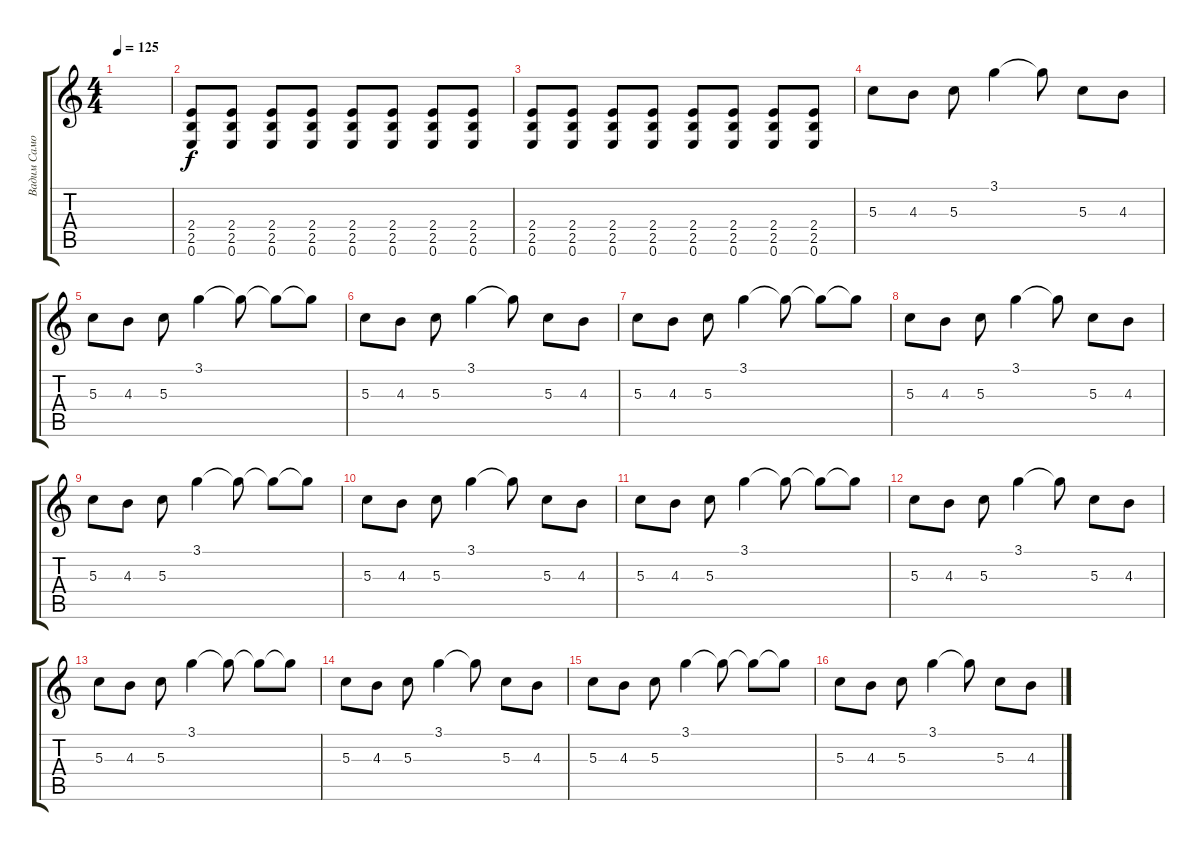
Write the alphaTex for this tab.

\track ("Вадим Самойлов" "Вадим Само") {instrument overdrivenguitar}
\staff {score tabs}
\tuning (E4 B3 G3 D3 A2 E2) {hide}
\ts (4 4)
\tempo 125
\clef g2
\ks c
|
(2.4 2.5 0.6).8 (2.4 2.5 0.6).8 (2.4 2.5 0.6).8 (2.4 2.5 0.6).8 (2.4 2.5 0.6).8 (2.4 2.5 0.6).8 (2.4 2.5 0.6).8 (2.4 2.5 0.6).8 |
(2.4 2.5 0.6).8 (2.4 2.5 0.6).8 (2.4 2.5 0.6).8 (2.4 2.5 0.6).8 (2.4 2.5 0.6).8 (2.4 2.5 0.6).8 (2.4 2.5 0.6).8 (2.4 2.5 0.6).8 |
5.3.8 4.3.8 5.3.8 3.1.4 3.1{t}.8 5.3.8 4.3.8 |
5.3.8 4.3.8 5.3.8 3.1.4 3.1{t}.8 3.1{t}.8 3.1{t}.8 |
5.3.8 4.3.8 5.3.8 3.1.4 3.1{t}.8 5.3.8 4.3.8 |
5.3.8 4.3.8 5.3.8 3.1.4 3.1{t}.8 3.1{t}.8 3.1{t}.8 |
5.3.8 4.3.8 5.3.8 3.1.4 3.1{t}.8 5.3.8 4.3.8 |
5.3.8 4.3.8 5.3.8 3.1.4 3.1{t}.8 3.1{t}.8 3.1{t}.8 |
5.3.8 4.3.8 5.3.8 3.1.4 3.1{t}.8 5.3.8 4.3.8 |
5.3.8 4.3.8 5.3.8 3.1.4 3.1{t}.8 3.1{t}.8 3.1{t}.8 |
5.3.8 4.3.8 5.3.8 3.1.4 3.1{t}.8 5.3.8 4.3.8 |
5.3.8 4.3.8 5.3.8 3.1.4 3.1{t}.8 3.1{t}.8 3.1{t}.8 |
5.3.8 4.3.8 5.3.8 3.1.4 3.1{t}.8 5.3.8 4.3.8 |
5.3.8 4.3.8 5.3.8 3.1.4 3.1{t}.8 3.1{t}.8 3.1{t}.8 |
5.3.8 4.3.8 5.3.8 3.1.4 3.1{t}.8 5.3.8 4.3.8
